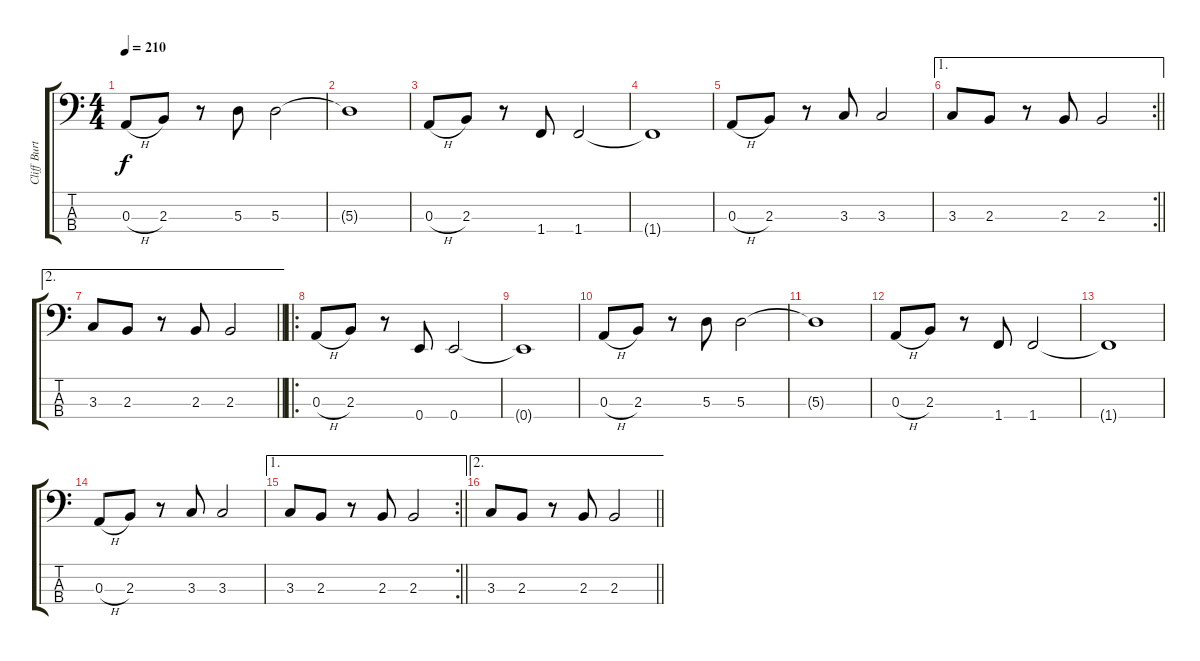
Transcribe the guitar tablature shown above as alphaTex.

\track ("Cliff Burton" "Cliff Burt") {instrument electricbassfinger}
\staff {score tabs}
\tuning (G2 D2 A1 E1) {hide}
\ts (4 4)
\tempo 210
\clef f4
\ks c
0.3{h}.8{dy f} 2.3.8 r.8 5.3.8 5.3.2 |
5.3{t}.1 |
0.3{h}.8 2.3.8 r.8 1.4.8 1.4.2 |
1.4{t}.1 |
0.3{h}.8 2.3.8 r.8 3.3.8 3.3.2 |
\ae 1
\rc 2
\barLineRight lightlight
3.3.8 2.3.8 r.8 2.3.8 2.3.2 |
\ae 2
\barLineRight lightlight
3.3.8 2.3.8 r.8 2.3.8 2.3.2 |
\ro
0.3{h}.8 2.3.8 r.8 0.4.8 0.4.2 |
0.4{t}.1 |
0.3{h}.8 2.3.8 r.8 5.3.8 5.3.2 |
5.3{t}.1 |
0.3{h}.8 2.3.8 r.8 1.4.8 1.4.2 |
1.4{t}.1 |
0.3{h}.8 2.3.8 r.8 3.3.8 3.3.2 |
\ae 1
\rc 2
\barLineRight lightlight
3.3.8 2.3.8 r.8 2.3.8 2.3.2 |
\ae 2
\barLineRight lightlight
3.3.8 2.3.8 r.8 2.3.8 2.3.2
